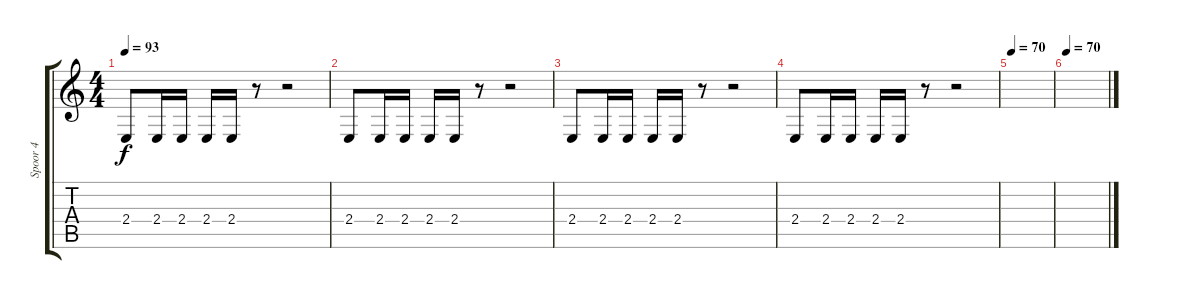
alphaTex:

\track ("Spoor 4" "Spoor 4") {instrument altosax}
\staff {score tabs}
\tuning (E4 B3 G3 D3 A2 E2) {hide}
\ts (4 4)
\tempo 93
\clef g2
\ks c
2.4.8{dy f} 2.4.16 2.4.16 2.4.16 2.4.16 r.8 r.2 |
2.4.8 2.4.16 2.4.16 2.4.16 2.4.16 r.8 r.2 |
2.4.8 2.4.16 2.4.16 2.4.16 2.4.16 r.8 r.2 |
2.4.8 2.4.16 2.4.16 2.4.16 2.4.16 r.8 r.2 |
\tempo 70
|
\tempo 70
